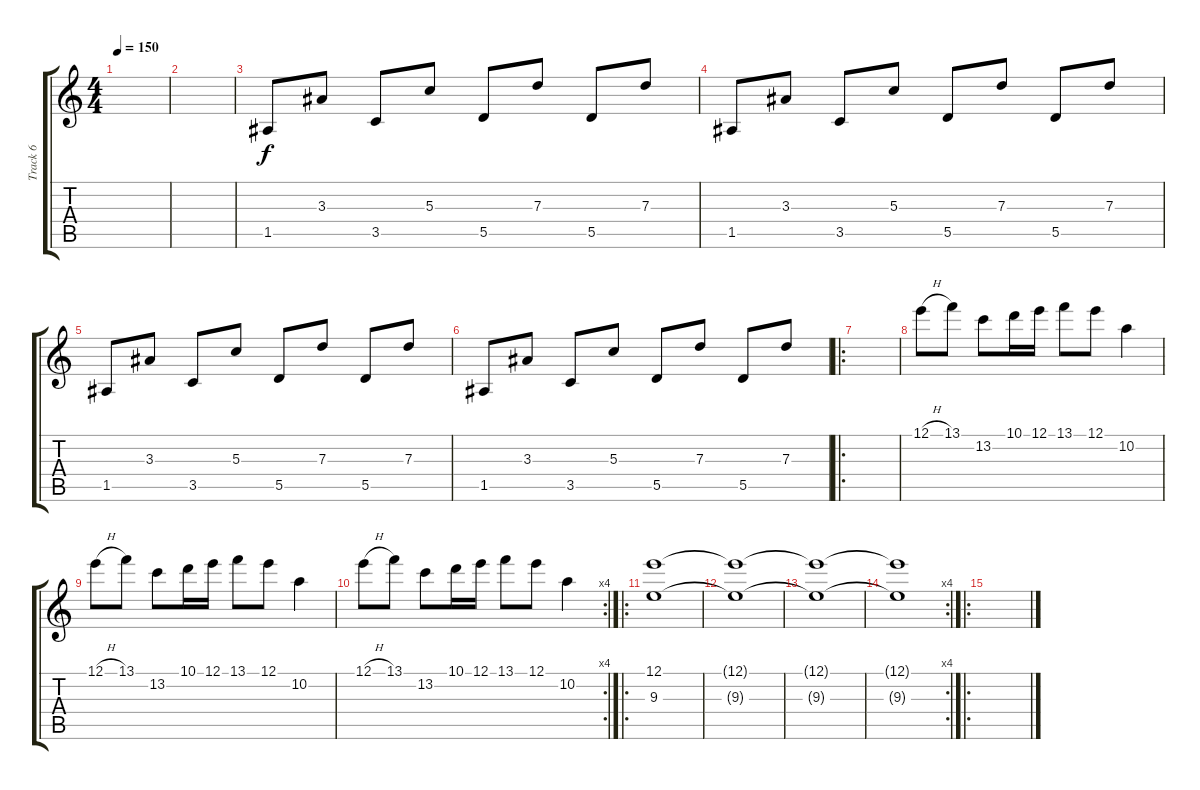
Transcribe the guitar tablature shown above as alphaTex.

\track ("Track 6" "Track 6") {instrument piccolo}
\staff {score tabs}
\tuning (E5 B4 G4 D4 A3 E3) {hide}
\ts (4 4)
\tempo 150
\clef g2
\ks c
|
|
1.5.8 3.3.8 3.5.8 5.3.8 5.5.8 7.3.8 5.5.8 7.3.8 |
1.5.8 3.3.8 3.5.8 5.3.8 5.5.8 7.3.8 5.5.8 7.3.8 |
1.5.8 3.3.8 3.5.8 5.3.8 5.5.8 7.3.8 5.5.8 7.3.8 |
1.5.8 3.3.8 3.5.8 5.3.8 5.5.8 7.3.8 5.5.8 7.3.8 |
\ro
|
12.1{h}.8 13.1.8 13.2.8 10.1.16 12.1.16 13.1.8 12.1.8 10.2.4 |
12.1{h}.8 13.1.8 13.2.8 10.1.16 12.1.16 13.1.8 12.1.8 10.2.4 |
\rc 4
12.1{h}.8 13.1.8 13.2.8 10.1.16 12.1.16 13.1.8 12.1.8 10.2.4 |
\ro
(12.1 9.3).1 |
(12.1{t} 9.3{t}).1 |
(12.1{t} 9.3{t}).1 |
\rc 4
(12.1{t} 9.3{t}).1 |
\ro
